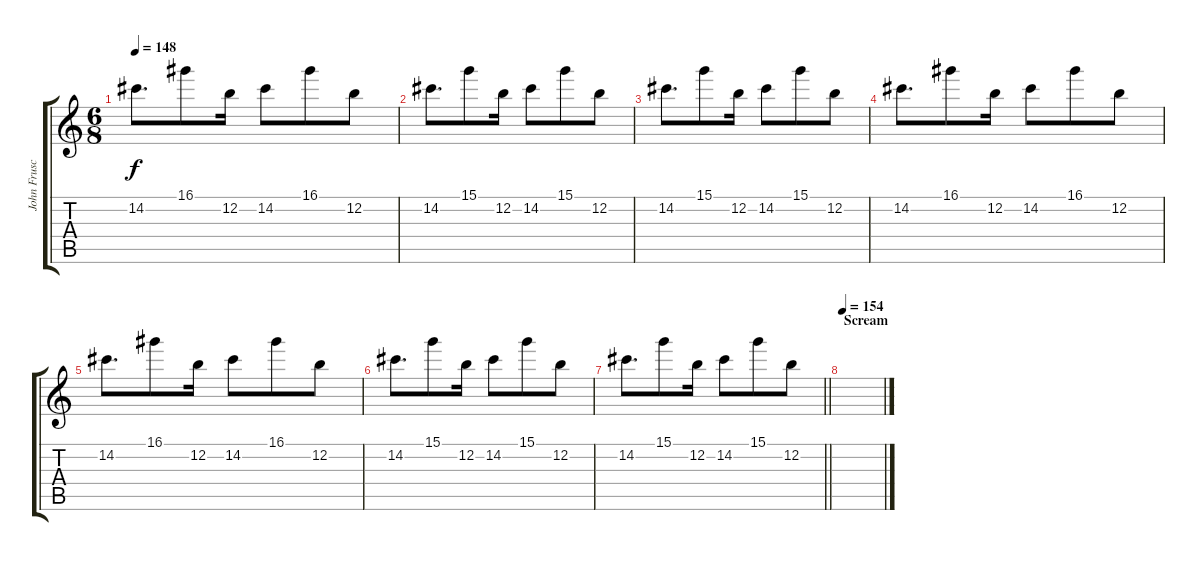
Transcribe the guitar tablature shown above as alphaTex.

\track ("John Frusciante" "John Frusc") {instrument overdrivenguitar}
\staff {score tabs}
\tuning (E4 B3 G3 D3 A2 E2) {hide}
\ts (6 8)
\tempo 148
\clef g2
\ks c
14.2.8{d dy f} 16.1.8 12.2.16 14.2.8 16.1.8 12.2.8 |
14.2.8{d} 15.1.8 12.2.16 14.2.8 15.1.8 12.2.8 |
14.2.8{d} 15.1.8 12.2.16 14.2.8 15.1.8 12.2.8 |
14.2.8{d} 16.1.8 12.2.16 14.2.8 16.1.8 12.2.8 |
14.2.8{d} 16.1.8 12.2.16 14.2.8 16.1.8 12.2.8 |
14.2.8{d} 15.1.8 12.2.16 14.2.8 15.1.8 12.2.8 |
\barLineRight lightlight
14.2.8{d} 15.1.8 12.2.16 14.2.8 15.1.8 12.2.8 |
\section ("" "Scream")
\tempo 154
